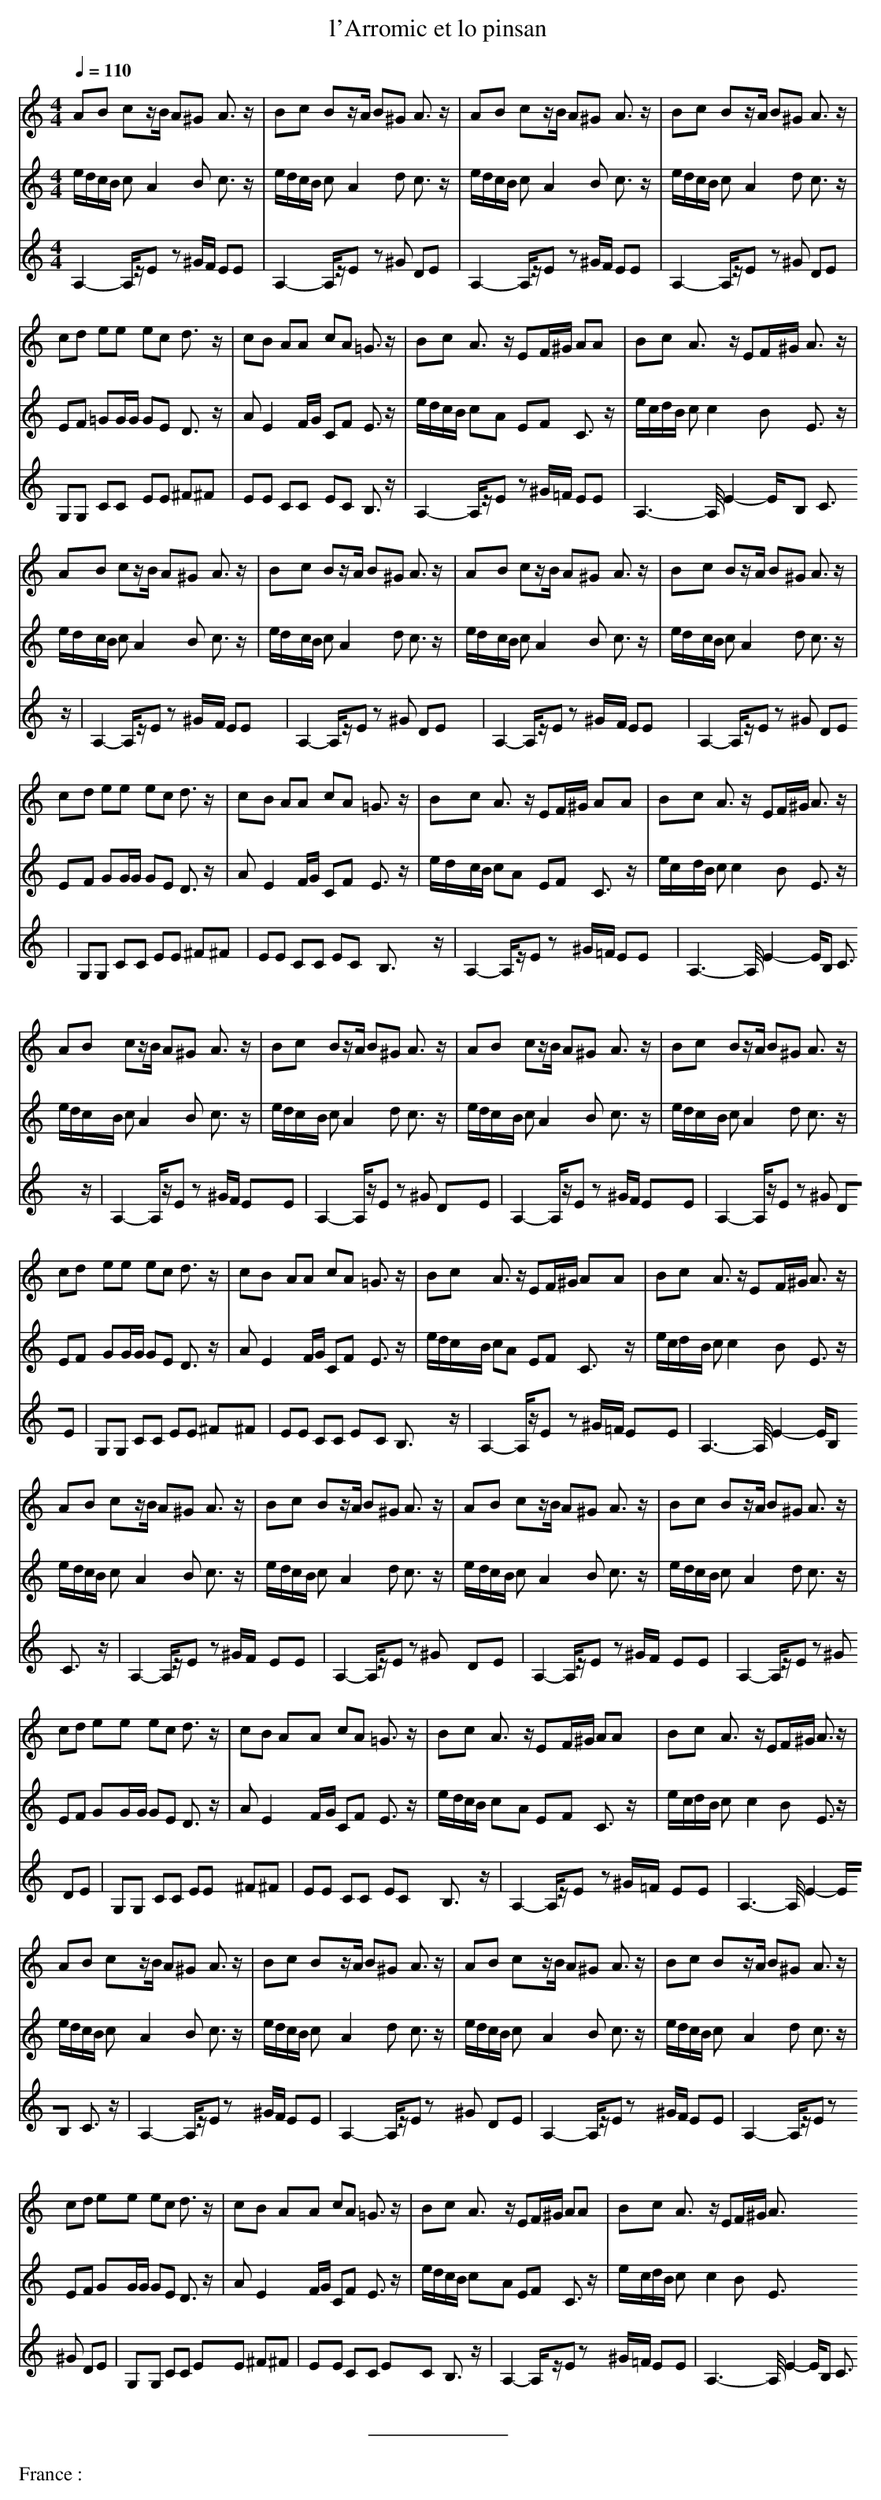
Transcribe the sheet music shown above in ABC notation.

X:1
T:l'Arromic et lo pinsan
M:4/4
L:1/8
Q:1/4=110
K:C % 0 sharps
V:1
AB cz/2B/2 A^G A3/2z/2|Bc Bz/2A/2 B^G A3/2z/2|AB cz/2B/2 A^G A3/2z/2|Bc Bz/2A/2 B^G A3/2z/2|
cd ee ec d3/2z/2|cB AA cA =G3/2z/2|Bc A3/2z/2 EF/2^G/2 AA|Bc A3/2z/2 EF/2^G/2 A3/2z/2|
AB cz/2B/2 A^G A3/2z/2|Bc Bz/2A/2 B^G A3/2z/2|AB cz/2B/2 A^G A3/2z/2|Bc Bz/2A/2 B^G A3/2z/2|
cd ee ec d3/2z/2|cB AA cA =G3/2z/2|Bc A3/2z/2 EF/2^G/2 AA|Bc A3/2z/2 EF/2^G/2 A3/2z/2|
AB cz/2B/2 A^G A3/2z/2|Bc Bz/2A/2 B^G A3/2z/2|AB cz/2B/2 A^G A3/2z/2|Bc Bz/2A/2 B^G A3/2z/2|
cd ee ec d3/2z/2|cB AA cA =G3/2z/2|Bc A3/2z/2 EF/2^G/2 AA|Bc A3/2z/2 EF/2^G/2 A3/2z/2|
AB cz/2B/2 A^G A3/2z/2|Bc Bz/2A/2 B^G A3/2z/2|AB cz/2B/2 A^G A3/2z/2|Bc Bz/2A/2 B^G A3/2z/2|
cd ee ec d3/2z/2|cB AA cA =G3/2z/2|Bc A3/2z/2 EF/2^G/2 AA|Bc A3/2z/2 EF/2^G/2 A3/2z/2|
AB cz/2B/2 A^G A3/2z/2|Bc Bz/2A/2 B^G A3/2z/2|AB cz/2B/2 A^G A3/2z/2|Bc Bz/2A/2 B^G A3/2z/2|
cd ee ec d3/2z/2|cB AA cA =G3/2z/2|Bc A3/2z/2 EF/2^G/2 AA|Bc A3/2z/2 EF/2^G/2 A3/2
V:2
e/2d/2c/2B/2 cA2B c3/2z/2|e/2d/2c/2B/2 cA2d c3/2z/2|e/2d/2c/2B/2 cA2B c3/2z/2|e/2d/2c/2B/2 cA2d c3/2z/2|
EF =GG/2G/2 GE D3/2z/2|AE2F/2G/2 CF E3/2z/2|e/2d/2c/2B/2 cA EF C3/2z/2|e/2c/2d/2B/2 cc2B E3/2z/2|
e/2d/2c/2B/2 cA2B c3/2z/2|e/2d/2c/2B/2 cA2d c3/2z/2|e/2d/2c/2B/2 cA2B c3/2z/2|e/2d/2c/2B/2 cA2d c3/2z/2|
EF GG/2G/2 GE D3/2z/2|AE2F/2G/2 CF E3/2z/2|e/2d/2c/2B/2 cA EF C3/2z/2|e/2c/2d/2B/2 cc2B E3/2z/2|
e/2d/2c/2B/2 cA2B c3/2z/2|e/2d/2c/2B/2 cA2d c3/2z/2|e/2d/2c/2B/2 cA2B c3/2z/2|e/2d/2c/2B/2 cA2d c3/2z/2|
EF GG/2G/2 GE D3/2z/2|AE2F/2G/2 CF E3/2z/2|e/2d/2c/2B/2 cA EF C3/2z/2|e/2c/2d/2B/2 cc2B E3/2z/2|
e/2d/2c/2B/2 cA2B c3/2z/2|e/2d/2c/2B/2 cA2d c3/2z/2|e/2d/2c/2B/2 cA2B c3/2z/2|e/2d/2c/2B/2 cA2d c3/2z/2|
EF GG/2G/2 GE D3/2z/2|AE2F/2G/2 CF E3/2z/2|e/2d/2c/2B/2 cA EF C3/2z/2|e/2c/2d/2B/2 cc2B E3/2z/2|
e/2d/2c/2B/2 cA2B c3/2z/2|e/2d/2c/2B/2 cA2d c3/2z/2|e/2d/2c/2B/2 cA2B c3/2z/2|e/2d/2c/2B/2 cA2d c3/2z/2|
EF GG/2G/2 GE D3/2z/2|AE2F/2G/2 CF E3/2z/2|e/2d/2c/2B/2 cA EF C3/2z/2|e/2c/2d/2B/2 cc2B E3/2
V:3
A,2- A,/2z/2E z^G/2F/2 EE|A,2- A,/2z/2E z^G DE|A,2- A,/2z/2E z^G/2F/2 EE|A,2- A,/2z/2E z^G DE|
G,G, CC EE ^F^F|EE CC EC B,3/2z/2|A,2- A,/2z/2E z^G/2=F/2 EE|A,2->A,/2E2-E/2B, C3/2z/2|
A,2- A,/2z/2E z^G/2F/2 EE|A,2- A,/2z/2E z^G DE|A,2- A,/2z/2E z^G/2F/2 EE|A,2- A,/2z/2E z^G DE|
G,G, CC EE ^F^F|EE CC EC B,3/2z/2|A,2- A,/2z/2E z^G/2=F/2 EE|A,2->A,/2E2-E/2B, C3/2z/2|
A,2- A,/2z/2E z^G/2F/2 EE|A,2- A,/2z/2E z^G DE|A,2- A,/2z/2E z^G/2F/2 EE|A,2- A,/2z/2E z^G DE|
G,G, CC EE ^F^F|EE CC EC B,3/2z/2|A,2- A,/2z/2E z^G/2=F/2 EE|A,2->A,/2E2-E/2B, C3/2z/2|
A,2- A,/2z/2E z^G/2F/2 EE|A,2- A,/2z/2E z^G DE|A,2- A,/2z/2E z^G/2F/2 EE|A,2- A,/2z/2E z^G DE|
G,G, CC EE ^F^F|EE CC EC B,3/2z/2|A,2- A,/2z/2E z^G/2=F/2 EE|A,2->A,/2E2-E/2B, C3/2z/2|
A,2- A,/2z/2E z^G/2F/2 EE|A,2- A,/2z/2E z^G DE|A,2- A,/2z/2E z^G/2F/2 EE|A,2- A,/2z/2E z^G DE|
G,G, CC EE ^F^F|EE CC EC B,3/2z/2|A,2- A,/2z/2E z^G/2=F/2 EE|A,2->A,/2E2-E/2B, C3/2
